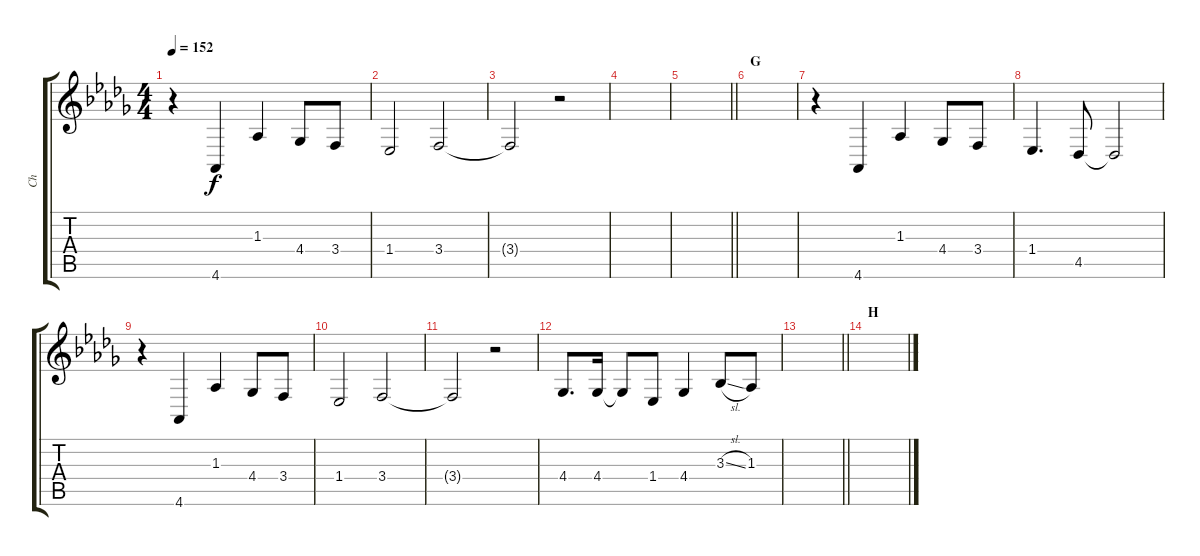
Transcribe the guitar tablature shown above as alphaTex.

\track ("Ch" "Ch") {instrument violin}
\staff {score tabs}
\tuning (E4 B3 G3 D3 A2 E2) {hide}
\ts (4 4)
\tempo 152
\clef g2
\ks db
r.4{dy f} 4.6.4 1.3.4 4.4.8 3.4.8 |
1.4.2 3.4.2 |
3.4{t}.2 r.2 |
|
\barLineRight lightlight
|
\section ("" "G")
|
r.4 4.6.4 1.3.4 4.4.8 3.4.8 |
1.4.4{d} 4.5.8 4.5{t}.2 |
r.4 4.6.4 1.3.4 4.4.8 3.4.8 |
1.4.2 3.4.2 |
3.4{t}.2 r.2 |
4.4.8{d} 4.4.16 4.4{t}.8 1.4.8 4.4.4 3.3{sl}.8 1.3.8 |
\barLineRight lightlight
|
\section ("" "H")
